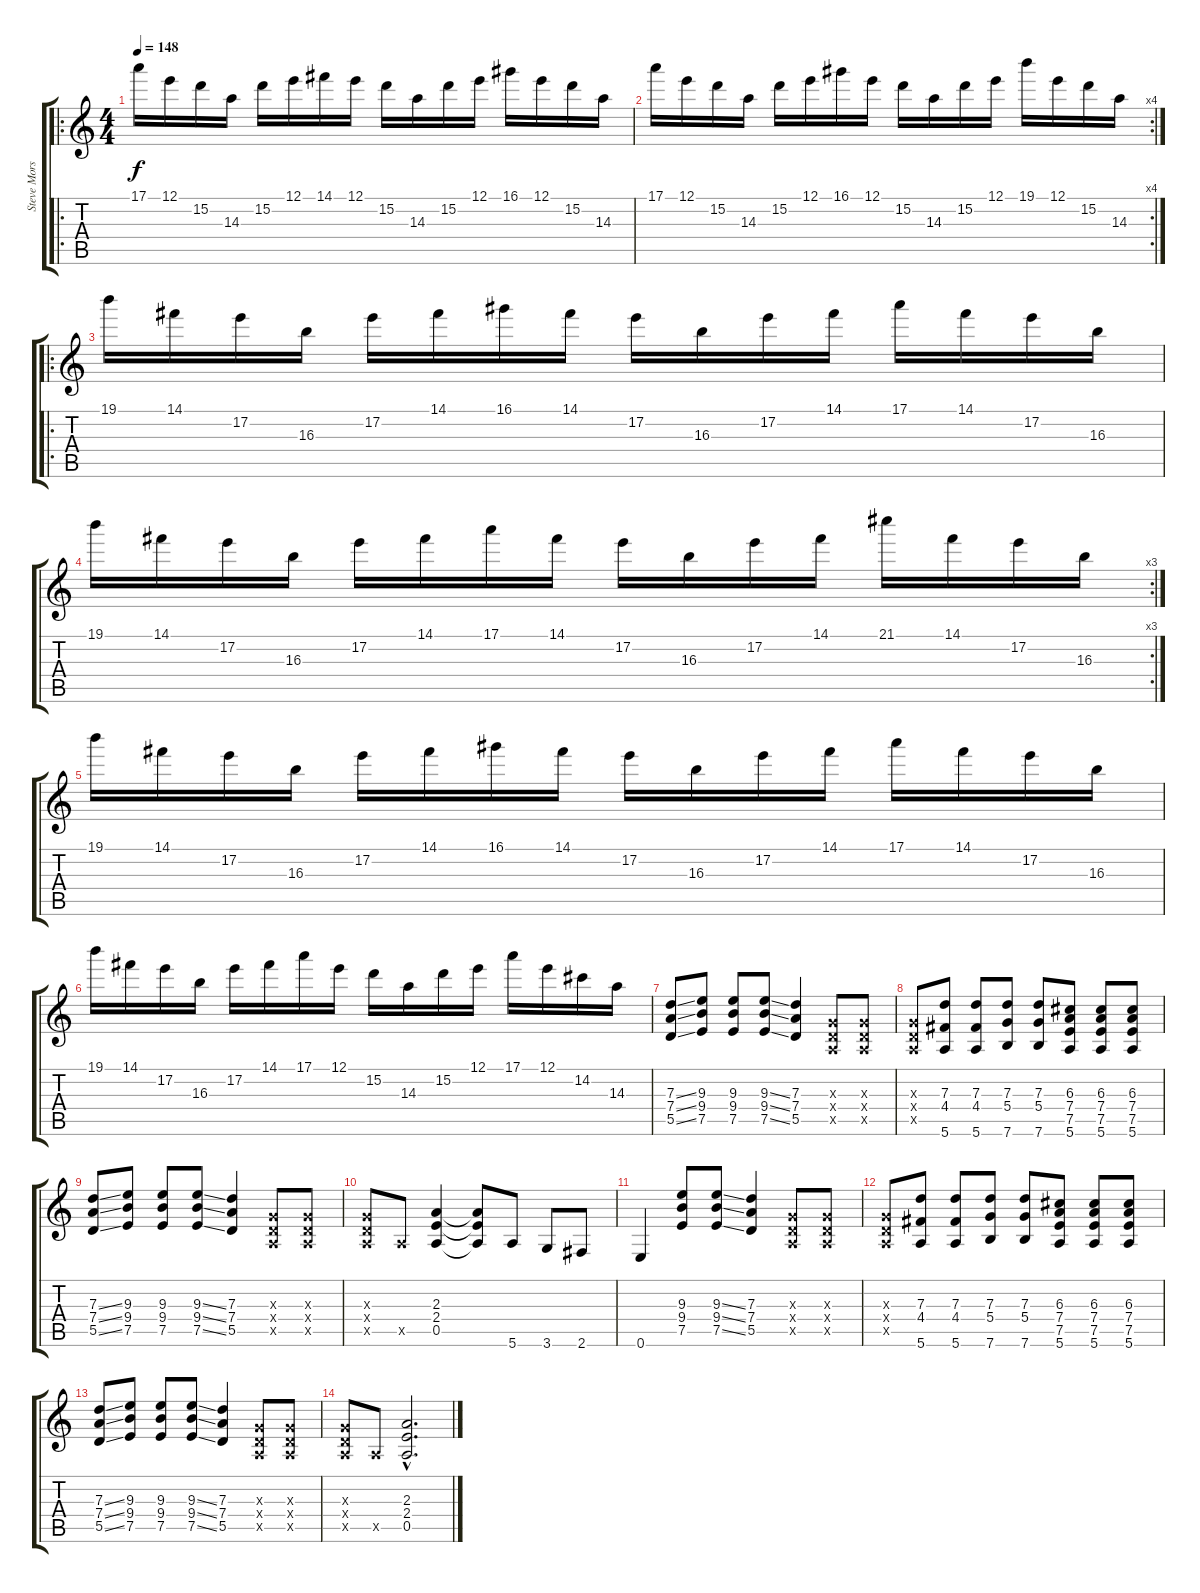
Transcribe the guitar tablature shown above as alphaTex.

\track ("Steve Morse 1" "Steve Mors") {instrument overdrivenguitar}
\staff {score tabs}
\tuning (E4 B3 G3 D3 A2 E2) {hide}
\ro
\ts (4 4)
\tempo 148
\clef g2
\ks c
17.1.16{dy f instrument overdrivenguitar} 12.1.16 15.2.16 14.3.16 15.2.16 12.1.16 14.1.16 12.1.16 15.2.16 14.3.16 15.2.16 12.1.16 16.1.16 12.1.16 15.2.16 14.3.16 |
\rc 4
17.1.16 12.1.16 15.2.16 14.3.16 15.2.16 12.1.16 16.1.16 12.1.16 15.2.16 14.3.16 15.2.16 12.1.16 19.1.16 12.1.16 15.2.16 14.3.16 |
\ro
19.1.16 14.1.16 17.2.16 16.3.16 17.2.16 14.1.16 16.1.16 14.1.16 17.2.16 16.3.16 17.2.16 14.1.16 17.1.16 14.1.16 17.2.16 16.3.16 |
\rc 3
19.1.16 14.1.16 17.2.16 16.3.16 17.2.16 14.1.16 17.1.16 14.1.16 17.2.16 16.3.16 17.2.16 14.1.16 21.1.16 14.1.16 17.2.16 16.3.16 |
19.1.16 14.1.16 17.2.16 16.3.16 17.2.16 14.1.16 16.1.16 14.1.16 17.2.16 16.3.16 17.2.16 14.1.16 17.1.16 14.1.16 17.2.16 16.3.16 |
19.1.16 14.1.16 17.2.16 16.3.16 17.2.16 14.1.16 17.1.16 12.1.16 15.2.16 14.3.16 15.2.16 12.1.16 17.1.16 12.1.16 14.2.16 14.3.16 |
(7.3{ss} 7.4{ss} 5.5{ss}).8 (9.3 9.4 7.5).8 (9.3 9.4 7.5).8 (9.3{ss} 9.4{ss} 7.5{ss}).8 (7.3 7.4 5.5).4 (0.3{x} 0.4{x} 0.5{x}).8 (0.3{x} 0.4{x} 0.5{x}).8 |
(0.3{x} 0.4{x} 0.5{x}).8 (7.3 4.4 5.6).8 (7.3 4.4 5.6).8 (7.3 5.4 7.6).8 (7.3 5.4 7.6).8 (6.3 7.4 7.5 5.6).8 (6.3 7.4 7.5 5.6).8 (6.3 7.4 7.5 5.6).8 |
(7.3{ss} 7.4{ss} 5.5{ss}).8 (9.3 9.4 7.5).8 (9.3 9.4 7.5).8 (9.3{ss} 9.4{ss} 7.5{ss}).8 (7.3 7.4 5.5).4 (0.3{x} 0.4{x} 0.5{x}).8 (0.3{x} 0.4{x} 0.5{x}).8 |
(0.3{x} 0.4{x} 0.5{x}).8 0.5{x}.8 (2.3 2.4 0.5).4 (2.3{t} 2.4{t} 0.5{t}).8 5.6.8 3.6.8 2.6.8 |
0.6.4 (9.3 9.4 7.5).8 (9.3{ss} 9.4{ss} 7.5{ss}).8 (7.3 7.4 5.5).4 (0.3{x} 0.4{x} 0.5{x}).8 (0.3{x} 0.4{x} 0.5{x}).8 |
(0.3{x} 0.4{x} 0.5{x}).8 (7.3 4.4 5.6).8 (7.3 4.4 5.6).8 (7.3 5.4 7.6).8 (7.3 5.4 7.6).8 (6.3 7.4 7.5 5.6).8 (6.3 7.4 7.5 5.6).8 (6.3 7.4 7.5 5.6).8 |
(7.3{ss} 7.4{ss} 5.5{ss}).8 (9.3 9.4 7.5).8 (9.3 9.4 7.5).8 (9.3{ss} 9.4{ss} 7.5{ss}).8 (7.3 7.4 5.5).4 (0.3{x} 0.4{x} 0.5{x}).8 (0.3{x} 0.4{x} 0.5{x}).8 |
(0.3{x} 0.4{x} 0.5{x}).8 0.5{x}.8 (2.3{hac} 2.4{hac} 0.5{hac}).2{d}
